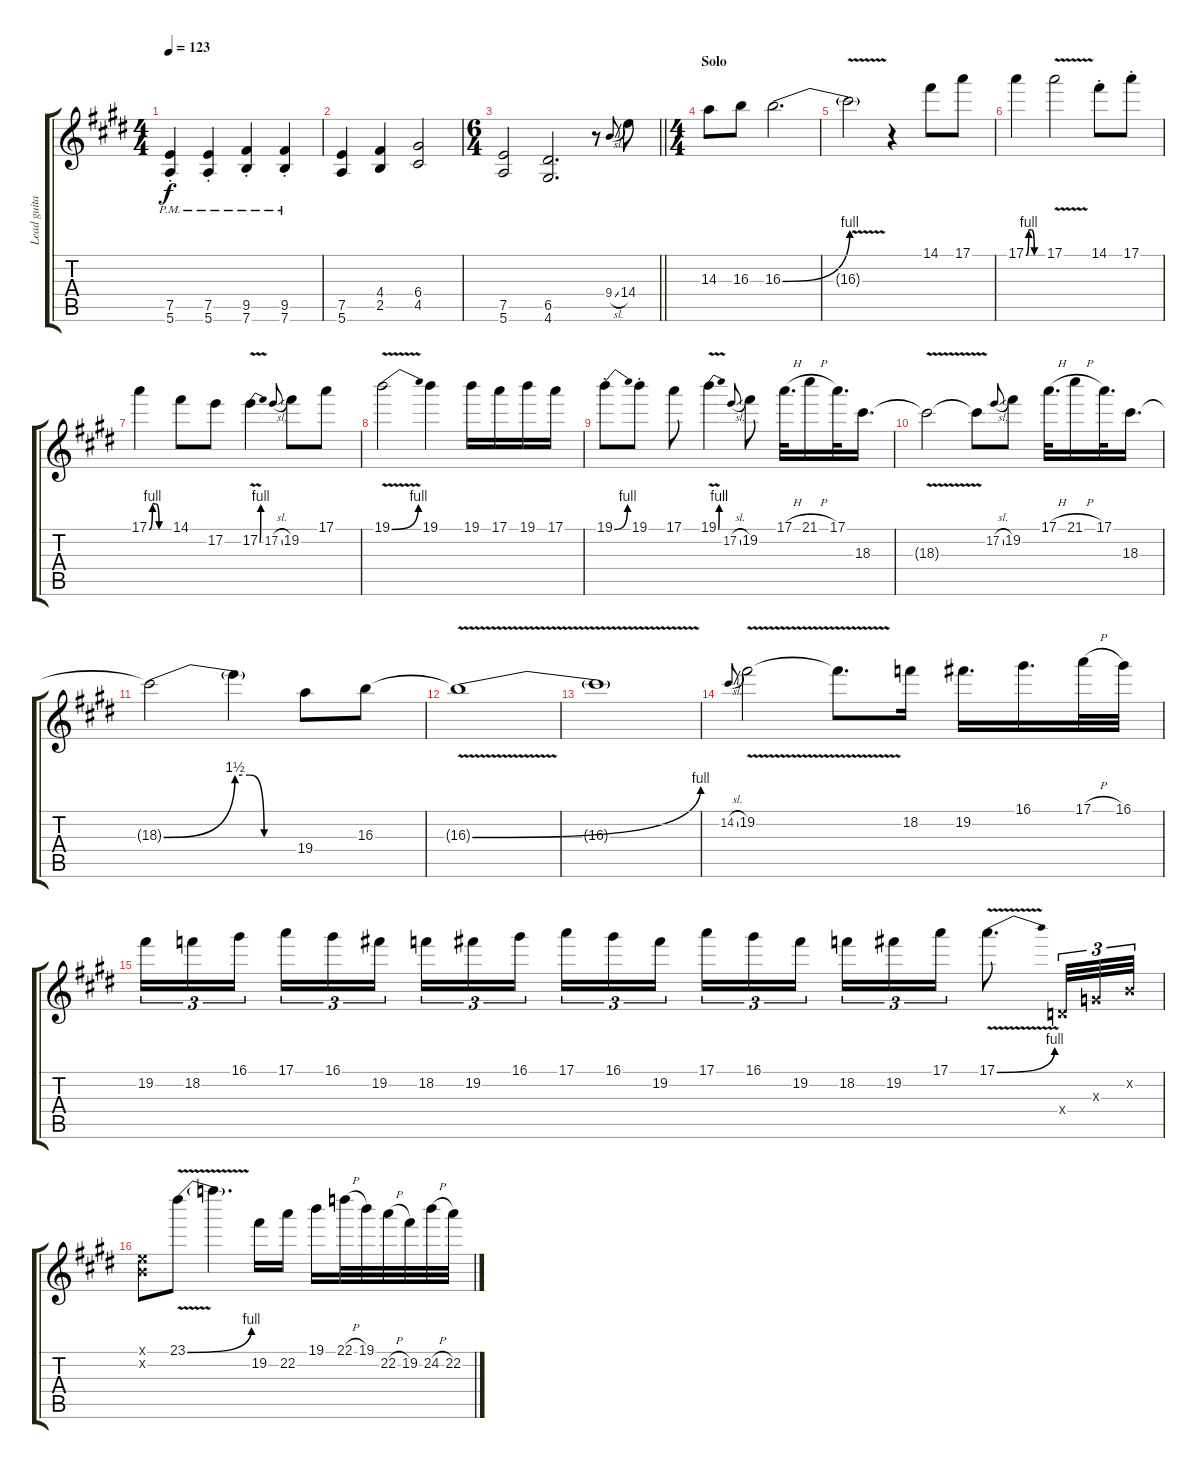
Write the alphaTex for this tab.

\track ("Lead guitar" "Lead guita") {instrument overdrivenguitar}
\staff {score tabs}
\tuning (E4 B3 G3 D3 A2 E2) {hide}
\ts (4 4)
\tempo 123
\clef g2
\ks c#minor
(7.5{pm st} 5.6{pm st}).4{dy f} (7.5{pm st} 5.6{pm st}).4 (9.5{pm st} 7.6{pm st}).4 (9.5{pm st} 7.6{pm st}).4 |
(7.5 5.6).4 (4.4 2.5).4 (6.4 4.5).2 |
\ts (6 4)
\barLineRight lightlight
(7.5 5.6).2 (6.5 4.6).2{d} r.8 9.4{sl}.8{gr onbeat} 14.4.8 |
\ts (4 4)
\section ("" "Solo")
14.3.8 16.3.8 16.3{be (bend 0 0 60 4)}.2{d} |
16.3{v t}.2 r.4 14.1.8 17.1.8 |
17.1{be (custom 0 0 10 4 20 4 30 0 60 0)}.4 17.1{v}.2 14.1{st}.8 17.1{st}.8 |
17.1{be (custom 0 0 10 4 20 4 30 0 60 0)}.4 14.1.8 17.2.8 17.2{be (bend 0 0 60 4) v}.4 17.2{sl}.8{gr onbeat} 19.2.8 17.1.8 |
19.1{be (bend 0 0 60 4) v}.2 19.1.4 19.1.16 17.1.16 19.1.16 17.1.16 |
19.1{be (bend 0 0 60 4) st}.8 19.1{st}.8 17.1.8 19.1{be (bend 0 0 60 4) v}.4 17.2{sl}.8{gr onbeat} 19.2.8 17.1{h}.32{d} 21.1{h}.16 17.1.32{d} 18.3.16{d} |
18.3{v t}.2 18.3{t}.8 17.2{sl}.8{gr onbeat} 19.2.8 17.1{h}.32{d} 21.1{h}.16 17.1.32{d} 18.3.16{d} |
18.3{be (bend 0 0 60 6) t}.2 18.3{be (custom 0 6 15 6 30 0 60 0) t}.4 19.4.8 16.3.8 |
16.3{be (bend 0 0 60 4) v t}.1 |
16.3{t}.1{volume 0} |
14.2{sl}.8{gr onbeat} 19.2{v}.2{volume 13} 19.2{t}.8{d} 18.2.16 19.2.16{d} 16.1.16{d} 17.1{h}.32 16.1.32 |
19.2.16{tu (3 2)} 18.2.16{tu (3 2)} 16.1.16{tu (3 2) beam splitsecondary} 17.1.16{tu (3 2)} 16.1.16{tu (3 2)} 19.2.16{tu (3 2)} 18.2.16{tu (3 2)} 19.2.16{tu (3 2)} 16.1.16{tu (3 2) beam splitsecondary} 17.1.16{tu (3 2)} 16.1.16{tu (3 2)} 19.2.16{tu (3 2)} 17.1.16{tu (3 2)} 16.1.16{tu (3 2)} 19.2.16{tu (3 2) beam splitsecondary} 18.2.16{tu (3 2)} 19.2.16{tu (3 2)} 17.1.16{tu (3 2)} 17.1{be (bend 0 0 60 4) v}.8{d} 0.4{x}.32{tu (3 2)} 0.3{x}.32{tu (3 2)} 0.2{x}.32{tu (3 2)} |
(0.1{x} 0.2{x}).8 23.1{be (bend 0 0 60 4) v}.8 23.1{t}.4{d} 19.2.16 22.2.16 19.1.16 22.1{h}.32 19.1.32 22.2{h}.32 19.2.32 24.2{h}.32 22.2.32
